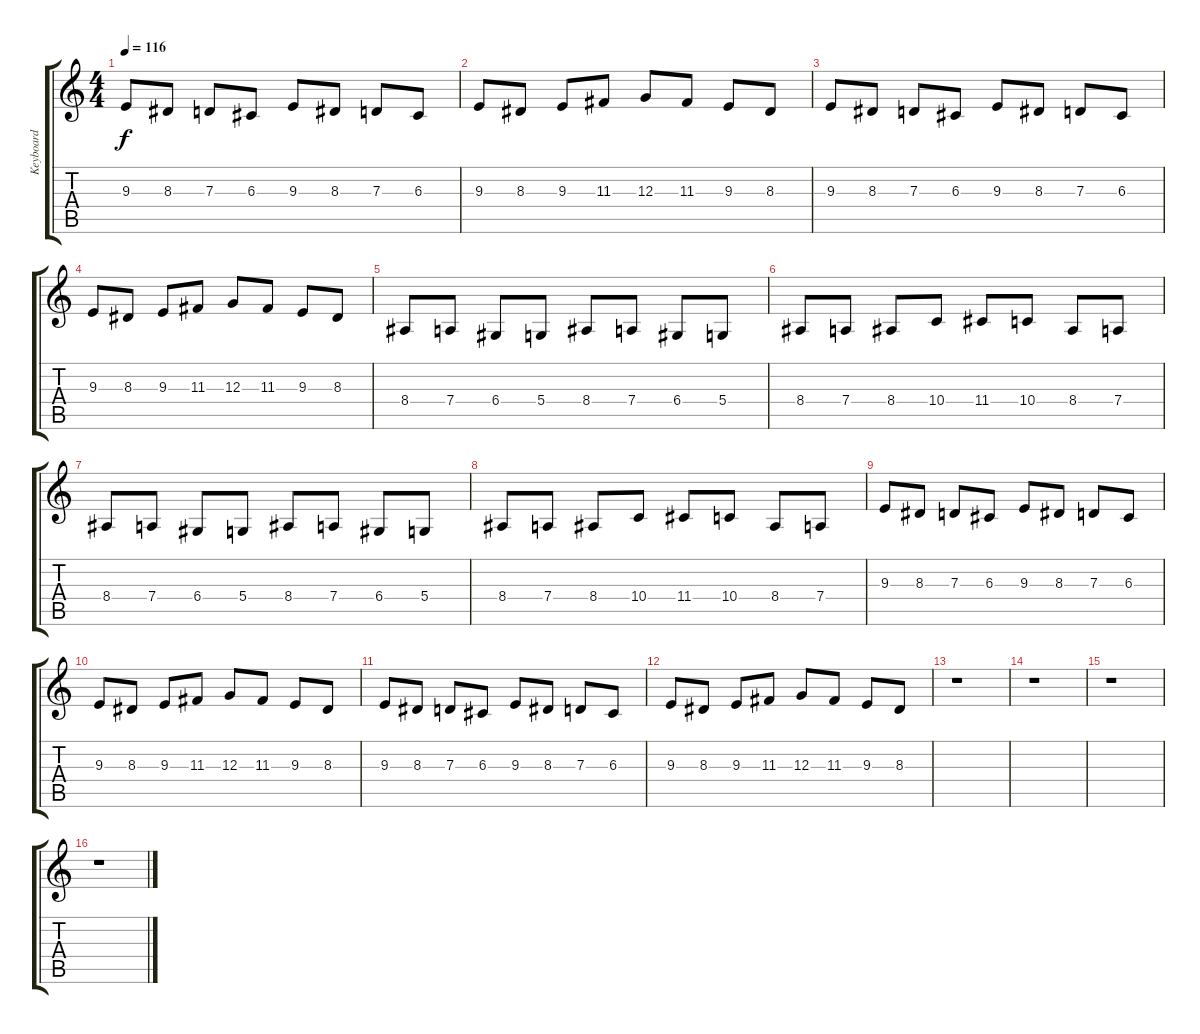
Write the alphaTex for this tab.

\track ("Keyboard" "Keyboard") {instrument choiraahs}
\staff {score tabs}
\tuning (E4 B3 G3 D3 A2 E2) {hide}
\ts (4 4)
\tempo 116
\clef g2
\ks c
9.3.8{dy f} 8.3.8 7.3.8 6.3.8 9.3.8 8.3.8 7.3.8 6.3.8 |
9.3.8 8.3.8 9.3.8 11.3.8 12.3.8 11.3.8 9.3.8 8.3.8 |
9.3.8 8.3.8 7.3.8 6.3.8 9.3.8 8.3.8 7.3.8 6.3.8 |
9.3.8 8.3.8 9.3.8 11.3.8 12.3.8 11.3.8 9.3.8 8.3.8 |
8.4.8 7.4.8 6.4.8 5.4.8 8.4.8 7.4.8 6.4.8 5.4.8 |
8.4.8 7.4.8 8.4.8 10.4.8 11.4.8 10.4.8 8.4.8 7.4.8 |
8.4.8 7.4.8 6.4.8 5.4.8 8.4.8 7.4.8 6.4.8 5.4.8 |
8.4.8 7.4.8 8.4.8 10.4.8 11.4.8 10.4.8 8.4.8 7.4.8 |
9.3.8 8.3.8 7.3.8 6.3.8 9.3.8 8.3.8 7.3.8 6.3.8 |
9.3.8 8.3.8 9.3.8 11.3.8 12.3.8 11.3.8 9.3.8 8.3.8 |
9.3.8 8.3.8 7.3.8 6.3.8 9.3.8 8.3.8 7.3.8 6.3.8 |
9.3.8 8.3.8 9.3.8 11.3.8 12.3.8 11.3.8 9.3.8 8.3.8 |
r.1 |
r.1 |
r.1 |
r.1
